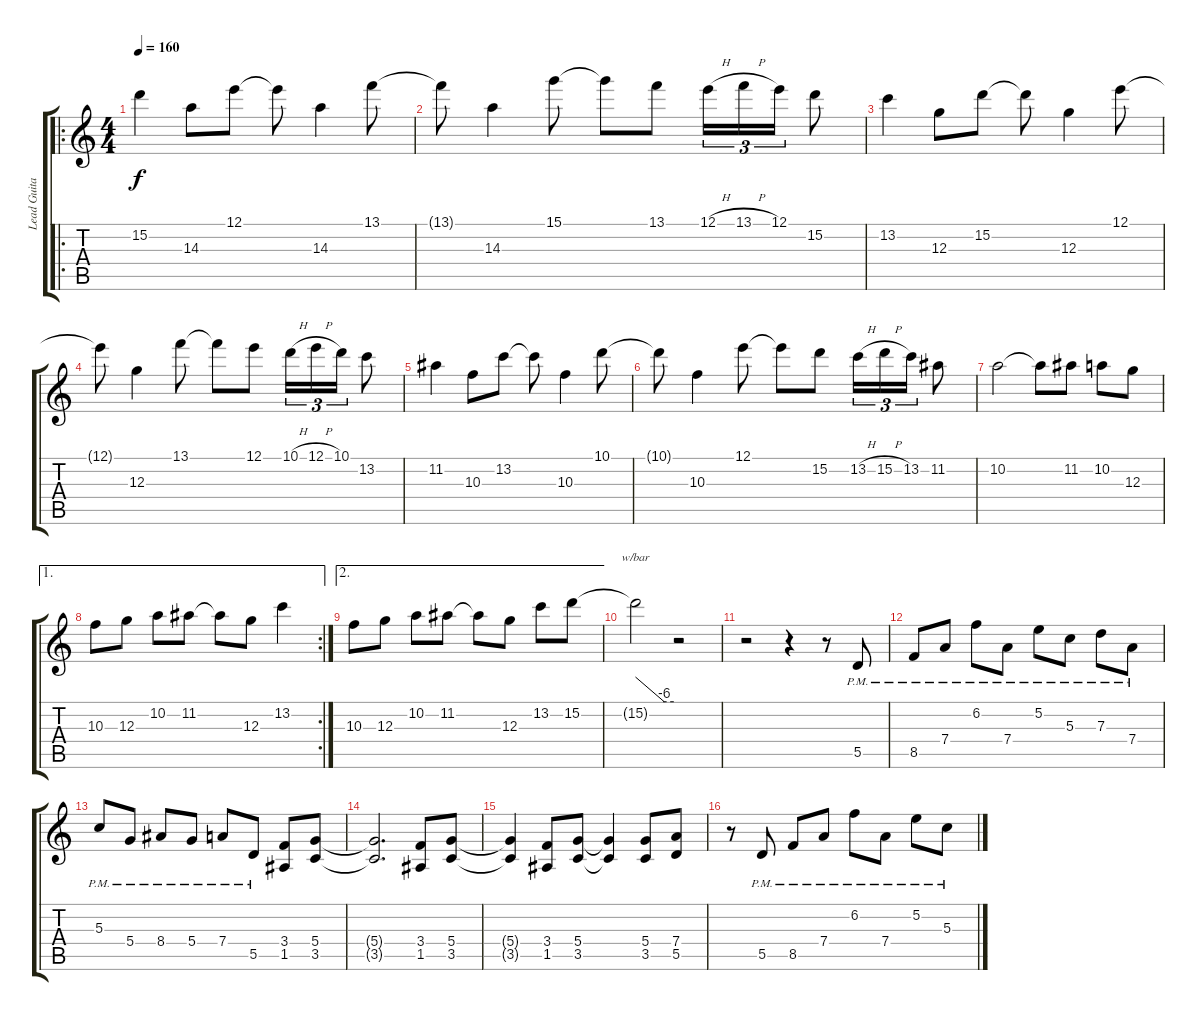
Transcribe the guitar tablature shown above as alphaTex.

\track ("Lead Guitar" "Lead Guita") {instrument overdrivenguitar}
\staff {score tabs}
\tuning (E4 B3 G3 D3 A2 E2) {hide}
\ro
\ts (4 4)
\tempo 160
\clef g2
\ks c
15.2.4{dy f} 14.3.8 12.1.8 12.1{t}.8 14.3.4 13.1.8 |
13.1{t}.8 14.3.4 15.1.8 15.1{t}.8 13.1.8 12.1{h}.16{tu (3 2)} 13.1{h}.16{tu (3 2)} 12.1.16{tu (3 2)} 15.2.8 |
13.2.4 12.3.8 15.2.8 15.2{t}.8 12.3.4 12.1.8 |
12.1{t}.8 12.3.4 13.1.8 13.1{t}.8 12.1.8 10.1{h}.16{tu (3 2)} 12.1{h}.16{tu (3 2)} 10.1.16{tu (3 2)} 13.2.8 |
11.2.4 10.3.8 13.2.8 13.2{t}.8 10.3.4 10.1.8 |
10.1{t}.8 10.3.4 12.1.8 12.1{t}.8 15.2.8 13.2{h}.16{tu (3 2)} 15.2{h}.16{tu (3 2)} 13.2.16{tu (3 2)} 11.2.8 |
10.2.2 10.2{t}.8 11.2.8 10.2.8 12.3.8 |
\ae 1
\rc 2
10.3.8 12.3.8 10.2.8 11.2.8 11.2{t}.8 12.3.8 13.2.4 |
\ae 2
10.3.8 12.3.8 10.2.8 11.2.8 11.2{t}.8 12.3.8 13.2.8 15.2.8 |
15.2{t}.2{tbe (custom default 0 0 45 -24 60 -24)} r.2 |
r.2 r.4 r.8 5.5{pm}.8 |
8.5{pm}.8 7.4{pm}.8 6.2{pm}.8 7.4{pm}.8 5.2{pm}.8 5.3{pm}.8 7.3{pm}.8 7.4{pm}.8 |
5.3{pm}.8 5.4{pm}.8 8.4{pm}.8 5.4{pm}.8 7.4{pm}.8 5.5{pm}.8 (3.4 1.5).8 (5.4 3.5).8 |
(5.4{t} 3.5{t}).2{d} (3.4 1.5).8 (5.4 3.5).8 |
(5.4{t} 3.5{t}).4 (3.4 1.5).8 (5.4 3.5).8 (5.4{t} 3.5{t}).4 (5.4 3.5).8 (7.4 5.5).8 |
r.8 5.5{pm}.8 8.5{pm}.8 7.4{pm}.8 6.2{pm}.8 7.4{pm}.8 5.2{pm}.8 5.3{pm}.8
